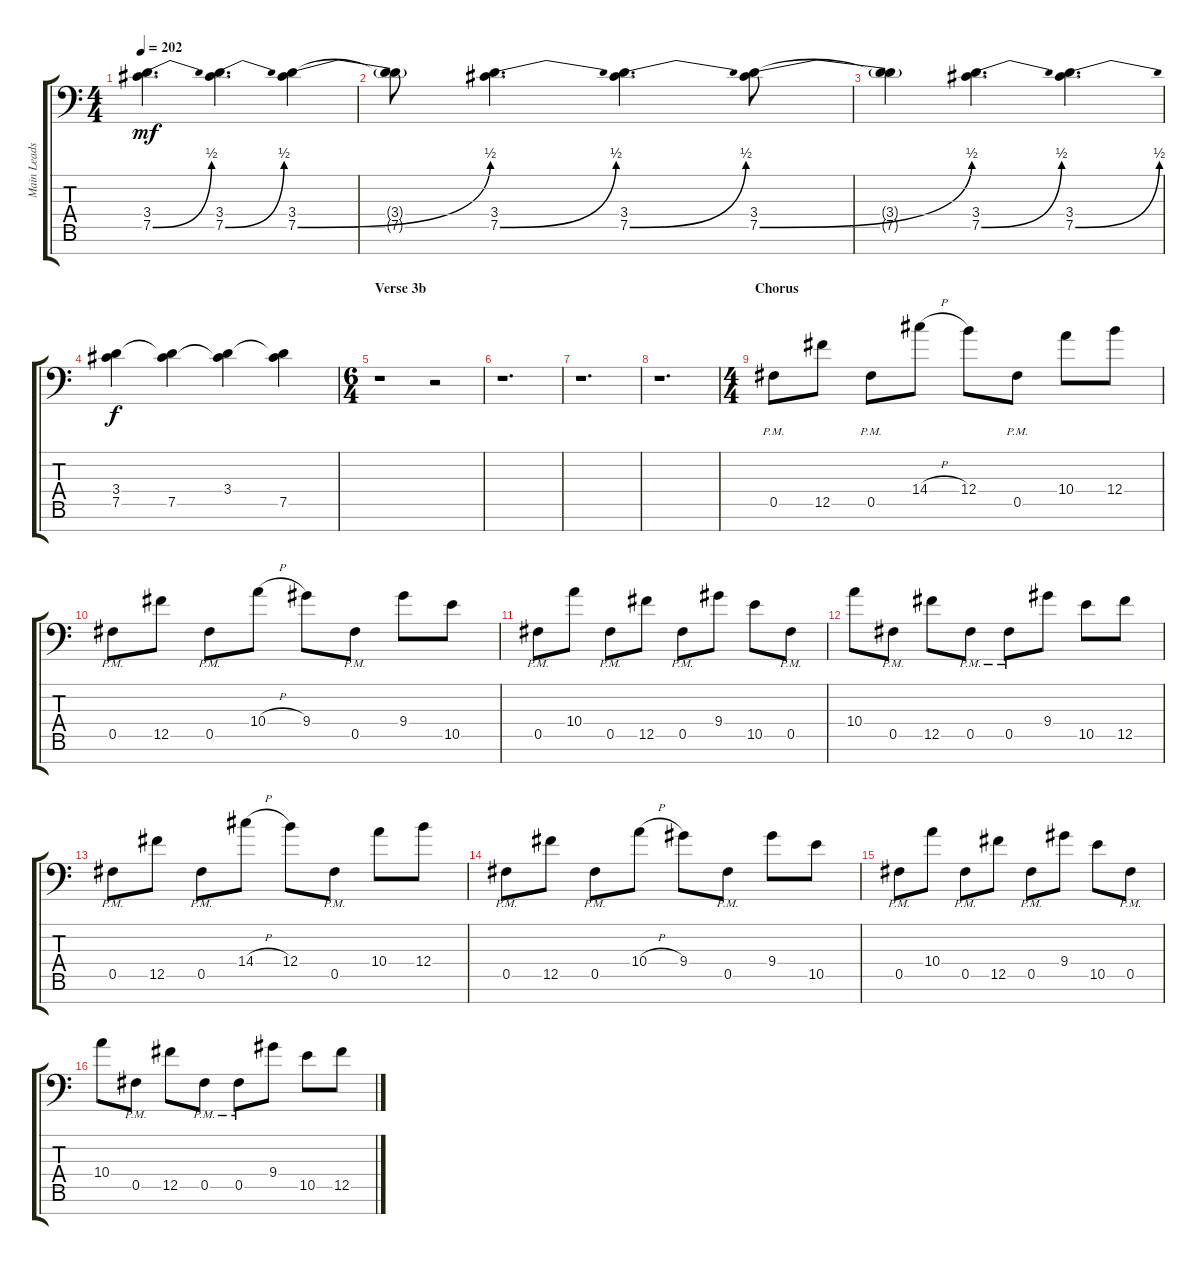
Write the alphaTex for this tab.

\track ("Main Leads" "Main Leads") {instrument distortionguitar}
\staff {score tabs}
\tuning (Db4 Ab3 E3 B2 Gb2 Db2 Gb1) {hide}
\ts (4 4)
\tempo 202
\clef f4
\ks c
(3.4 7.5{be (bend 0 0 60 2)}).4{d dy mf} (3.4 7.5{be (bend 0 0 60 2)}).4{d} (3.4 7.5{be (bend 0 0 60 2)}).4 |
(3.4{t} 7.5{t}).8 (3.4 7.5{be (bend 0 0 60 2)}).4{d} (3.4 7.5{be (bend 0 0 60 2)}).4{d} (3.4 7.5{be (bend 0 0 60 2)}).8 |
(3.4{t} 7.5{t}).4 (3.4 7.5{be (bend 0 0 60 2)}).4{d} (3.4 7.5{be (bend 0 0 60 2)}).4{d} |
(3.4 7.5).4{dy f} (3.4{t} 7.5).4 (3.4 7.5{t}).4 (3.4{t} 7.5).4 |
\ts (6 4)
\section ("" "Verse 3b")
r.1 r.2 |
r.1{d} |
r.1{d} |
r.1{d} |
\ts (4 4)
\section ("" "Chorus")
0.5{pm}.8 12.5.8 0.5{pm}.8 14.4{h}.8 12.4.8 0.5{pm}.8 10.4.8 12.4.8 |
0.5{pm}.8 12.5.8 0.5{pm}.8 10.4{h}.8 9.4.8 0.5{pm}.8 9.4.8 10.5.8 |
0.5{pm}.8 10.4.8 0.5{pm}.8 12.5.8 0.5{pm}.8 9.4.8 10.5.8 0.5{pm}.8 |
10.4.8 0.5{pm}.8 12.5.8 0.5{pm}.8 0.5{pm}.8 9.4.8 10.5.8 12.5.8 |
0.5{pm}.8 12.5.8 0.5{pm}.8 14.4{h}.8 12.4.8 0.5{pm}.8 10.4.8 12.4.8 |
0.5{pm}.8 12.5.8 0.5{pm}.8 10.4{h}.8 9.4.8 0.5{pm}.8 9.4.8 10.5.8 |
0.5{pm}.8 10.4.8 0.5{pm}.8 12.5.8 0.5{pm}.8 9.4.8 10.5.8 0.5{pm}.8 |
10.4.8 0.5{pm}.8 12.5.8 0.5{pm}.8 0.5{pm}.8 9.4.8 10.5.8 12.5.8
